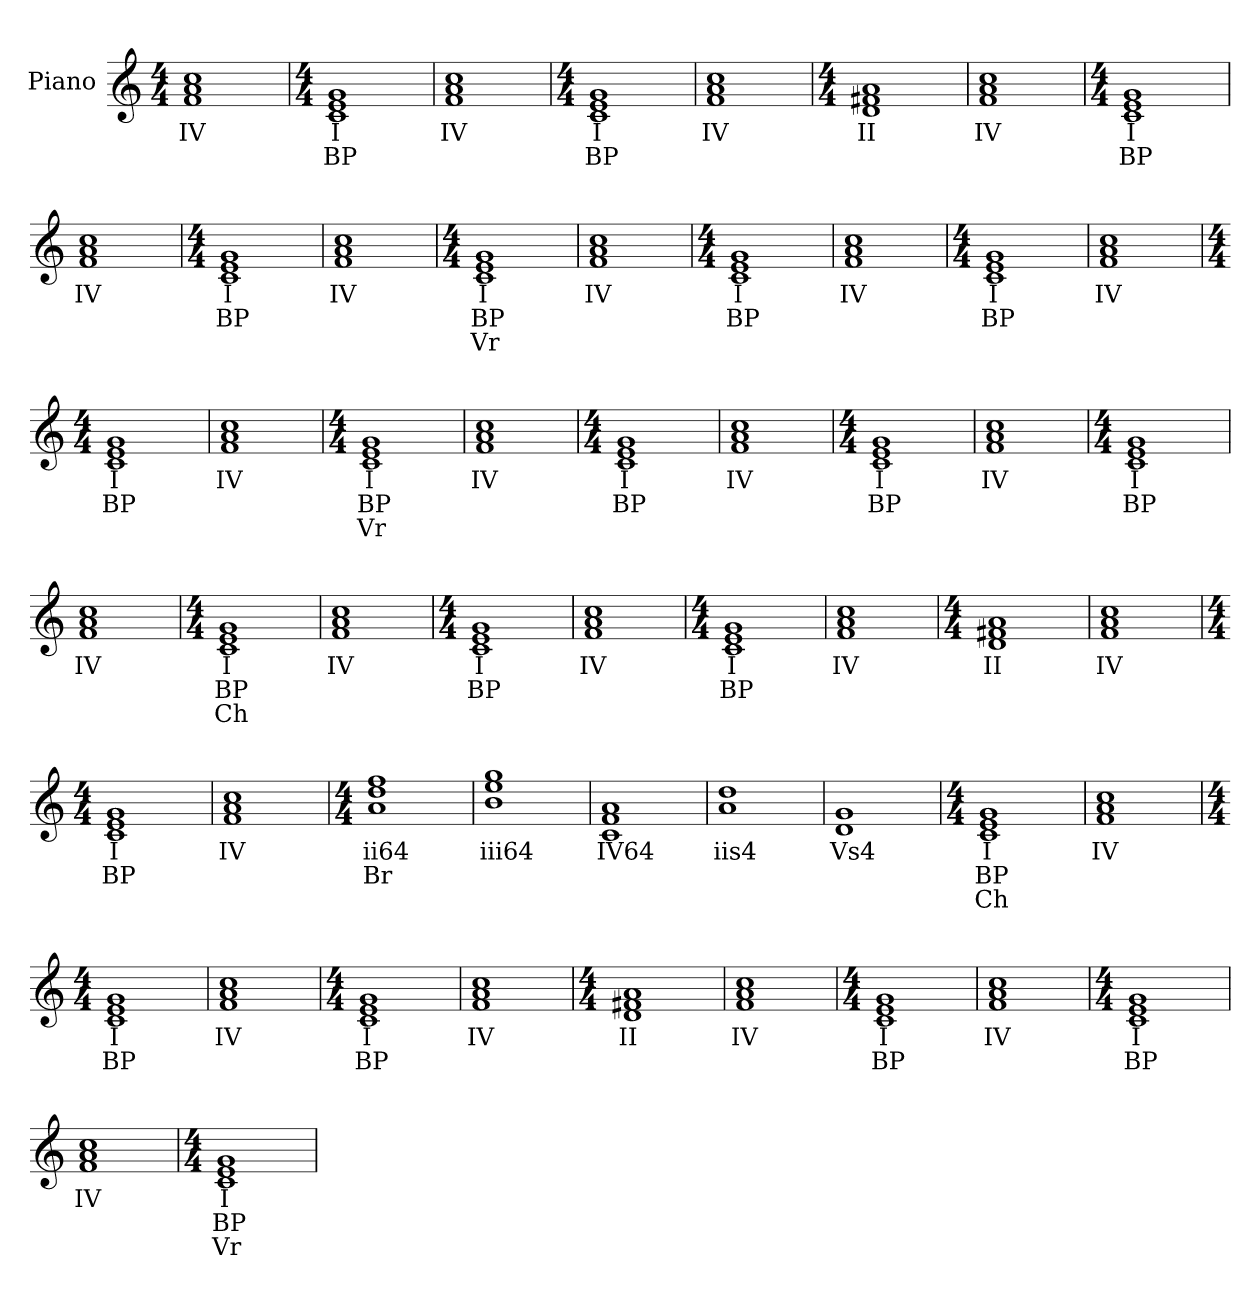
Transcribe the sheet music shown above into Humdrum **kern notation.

**kern	**text	**text	**text
*part1	*part1	*part1	*part1
*staff1	*staff1	*staff1	*staff1
*I"Piano	*	*	*
*I'Pno	*	*	*
*k[]	*	*	*
*C:	*	*	*
*M4/4	*	*	*
=	=	=	=
1f 1a 1cc	IV	.	.
=	=	=	=
*k[]	*	*	*
*C:	*	*	*
*M4/4	*	*	*
1c 1e 1g	I	BP	.
=	=	=	=
*k[]	*	*	*
*C:	*	*	*
1f 1a 1cc	IV	.	.
=	=	=	=
*k[]	*	*	*
*C:	*	*	*
*M4/4	*	*	*
1c 1e 1g	I	BP	.
=	=	=	=
*k[]	*	*	*
*C:	*	*	*
1f 1a 1cc	IV	.	.
=	=	=	=
*k[]	*	*	*
*C:	*	*	*
*M4/4	*	*	*
1d 1f#X 1a	II	.	.
=	=	=	=
*k[]	*	*	*
*C:	*	*	*
1f 1a 1cc	IV	.	.
=	=	=	=
*k[]	*	*	*
*C:	*	*	*
*M4/4	*	*	*
1c 1e 1g	I	BP	.
=	=	=	=
*k[]	*	*	*
*C:	*	*	*
1f 1a 1cc	IV	.	.
=	=	=	=
*k[]	*	*	*
*C:	*	*	*
*M4/4	*	*	*
1c 1e 1g	I	BP	.
=	=	=	=
*k[]	*	*	*
*C:	*	*	*
1f 1a 1cc	IV	.	.
=	=	=	=
*k[]	*	*	*
*C:	*	*	*
*M4/4	*	*	*
1c 1e 1g	I	BP	Vr
=	=	=	=
*k[]	*	*	*
*C:	*	*	*
1f 1a 1cc	IV	.	.
=	=	=	=
*k[]	*	*	*
*C:	*	*	*
*M4/4	*	*	*
1c 1e 1g	I	BP	.
=	=	=	=
*k[]	*	*	*
*C:	*	*	*
1f 1a 1cc	IV	.	.
=	=	=	=
*k[]	*	*	*
*C:	*	*	*
*M4/4	*	*	*
1c 1e 1g	I	BP	.
=	=	=	=
*k[]	*	*	*
*C:	*	*	*
1f 1a 1cc	IV	.	.
=	=	=	=
*k[]	*	*	*
*C:	*	*	*
*M4/4	*	*	*
1c 1e 1g	I	BP	.
=	=	=	=
*k[]	*	*	*
*C:	*	*	*
1f 1a 1cc	IV	.	.
=	=	=	=
*k[]	*	*	*
*C:	*	*	*
*M4/4	*	*	*
1c 1e 1g	I	BP	Vr
=	=	=	=
*k[]	*	*	*
*C:	*	*	*
1f 1a 1cc	IV	.	.
=	=	=	=
*k[]	*	*	*
*C:	*	*	*
*M4/4	*	*	*
1c 1e 1g	I	BP	.
=	=	=	=
*k[]	*	*	*
*C:	*	*	*
1f 1a 1cc	IV	.	.
=	=	=	=
*k[]	*	*	*
*C:	*	*	*
*M4/4	*	*	*
1c 1e 1g	I	BP	.
=	=	=	=
*k[]	*	*	*
*C:	*	*	*
1f 1a 1cc	IV	.	.
=	=	=	=
*k[]	*	*	*
*C:	*	*	*
*M4/4	*	*	*
1c 1e 1g	I	BP	.
=	=	=	=
*k[]	*	*	*
*C:	*	*	*
1f 1a 1cc	IV	.	.
=	=	=	=
*k[]	*	*	*
*C:	*	*	*
*M4/4	*	*	*
1c 1e 1g	I	BP	Ch
=	=	=	=
*k[]	*	*	*
*C:	*	*	*
1f 1a 1cc	IV	.	.
=	=	=	=
*k[]	*	*	*
*C:	*	*	*
*M4/4	*	*	*
1c 1e 1g	I	BP	.
=	=	=	=
*k[]	*	*	*
*C:	*	*	*
1f 1a 1cc	IV	.	.
=	=	=	=
*k[]	*	*	*
*C:	*	*	*
*M4/4	*	*	*
1c 1e 1g	I	BP	.
=	=	=	=
*k[]	*	*	*
*C:	*	*	*
1f 1a 1cc	IV	.	.
=	=	=	=
*k[]	*	*	*
*C:	*	*	*
*M4/4	*	*	*
1d 1f#X 1a	II	.	.
=	=	=	=
*k[]	*	*	*
*C:	*	*	*
1f 1a 1cc	IV	.	.
=	=	=	=
*k[]	*	*	*
*C:	*	*	*
*M4/4	*	*	*
1c 1e 1g	I	BP	.
=	=	=	=
*k[]	*	*	*
*C:	*	*	*
1f 1a 1cc	IV	.	.
=	=	=	=
*k[]	*	*	*
*C:	*	*	*
*M4/4	*	*	*
1a 1dd 1ff	ii64	Br	.
=	=	=	=
*k[]	*	*	*
*C:	*	*	*
1b 1ee 1gg	iii64	.	.
=	=	=	=
*k[]	*	*	*
*C:	*	*	*
1c 1f 1a	IV64	.	.
=	=	=	=
*k[]	*	*	*
*C:	*	*	*
1a 1dd	iis4	.	.
=	=	=	=
*k[]	*	*	*
*C:	*	*	*
1d 1g	Vs4	.	.
=	=	=	=
*k[]	*	*	*
*C:	*	*	*
*M4/4	*	*	*
1c 1e 1g	I	BP	Ch
=	=	=	=
*k[]	*	*	*
*C:	*	*	*
1f 1a 1cc	IV	.	.
=	=	=	=
*k[]	*	*	*
*C:	*	*	*
*M4/4	*	*	*
1c 1e 1g	I	BP	.
=	=	=	=
*k[]	*	*	*
*C:	*	*	*
1f 1a 1cc	IV	.	.
=	=	=	=
*k[]	*	*	*
*C:	*	*	*
*M4/4	*	*	*
1c 1e 1g	I	BP	.
=	=	=	=
*k[]	*	*	*
*C:	*	*	*
1f 1a 1cc	IV	.	.
=	=	=	=
*k[]	*	*	*
*C:	*	*	*
*M4/4	*	*	*
1d 1f#X 1a	II	.	.
=	=	=	=
*k[]	*	*	*
*C:	*	*	*
1f 1a 1cc	IV	.	.
=	=	=	=
*k[]	*	*	*
*C:	*	*	*
*M4/4	*	*	*
1c 1e 1g	I	BP	.
=	=	=	=
*k[]	*	*	*
*C:	*	*	*
1f 1a 1cc	IV	.	.
=	=	=	=
*k[]	*	*	*
*C:	*	*	*
*M4/4	*	*	*
1c 1e 1g	I	BP	.
=	=	=	=
*k[]	*	*	*
*C:	*	*	*
1f 1a 1cc	IV	.	.
=	=	=	=
*k[]	*	*	*
*C:	*	*	*
*M4/4	*	*	*
1c 1e 1g	I	BP	Vr
=	=	=	=
*-	*-	*-	*-
